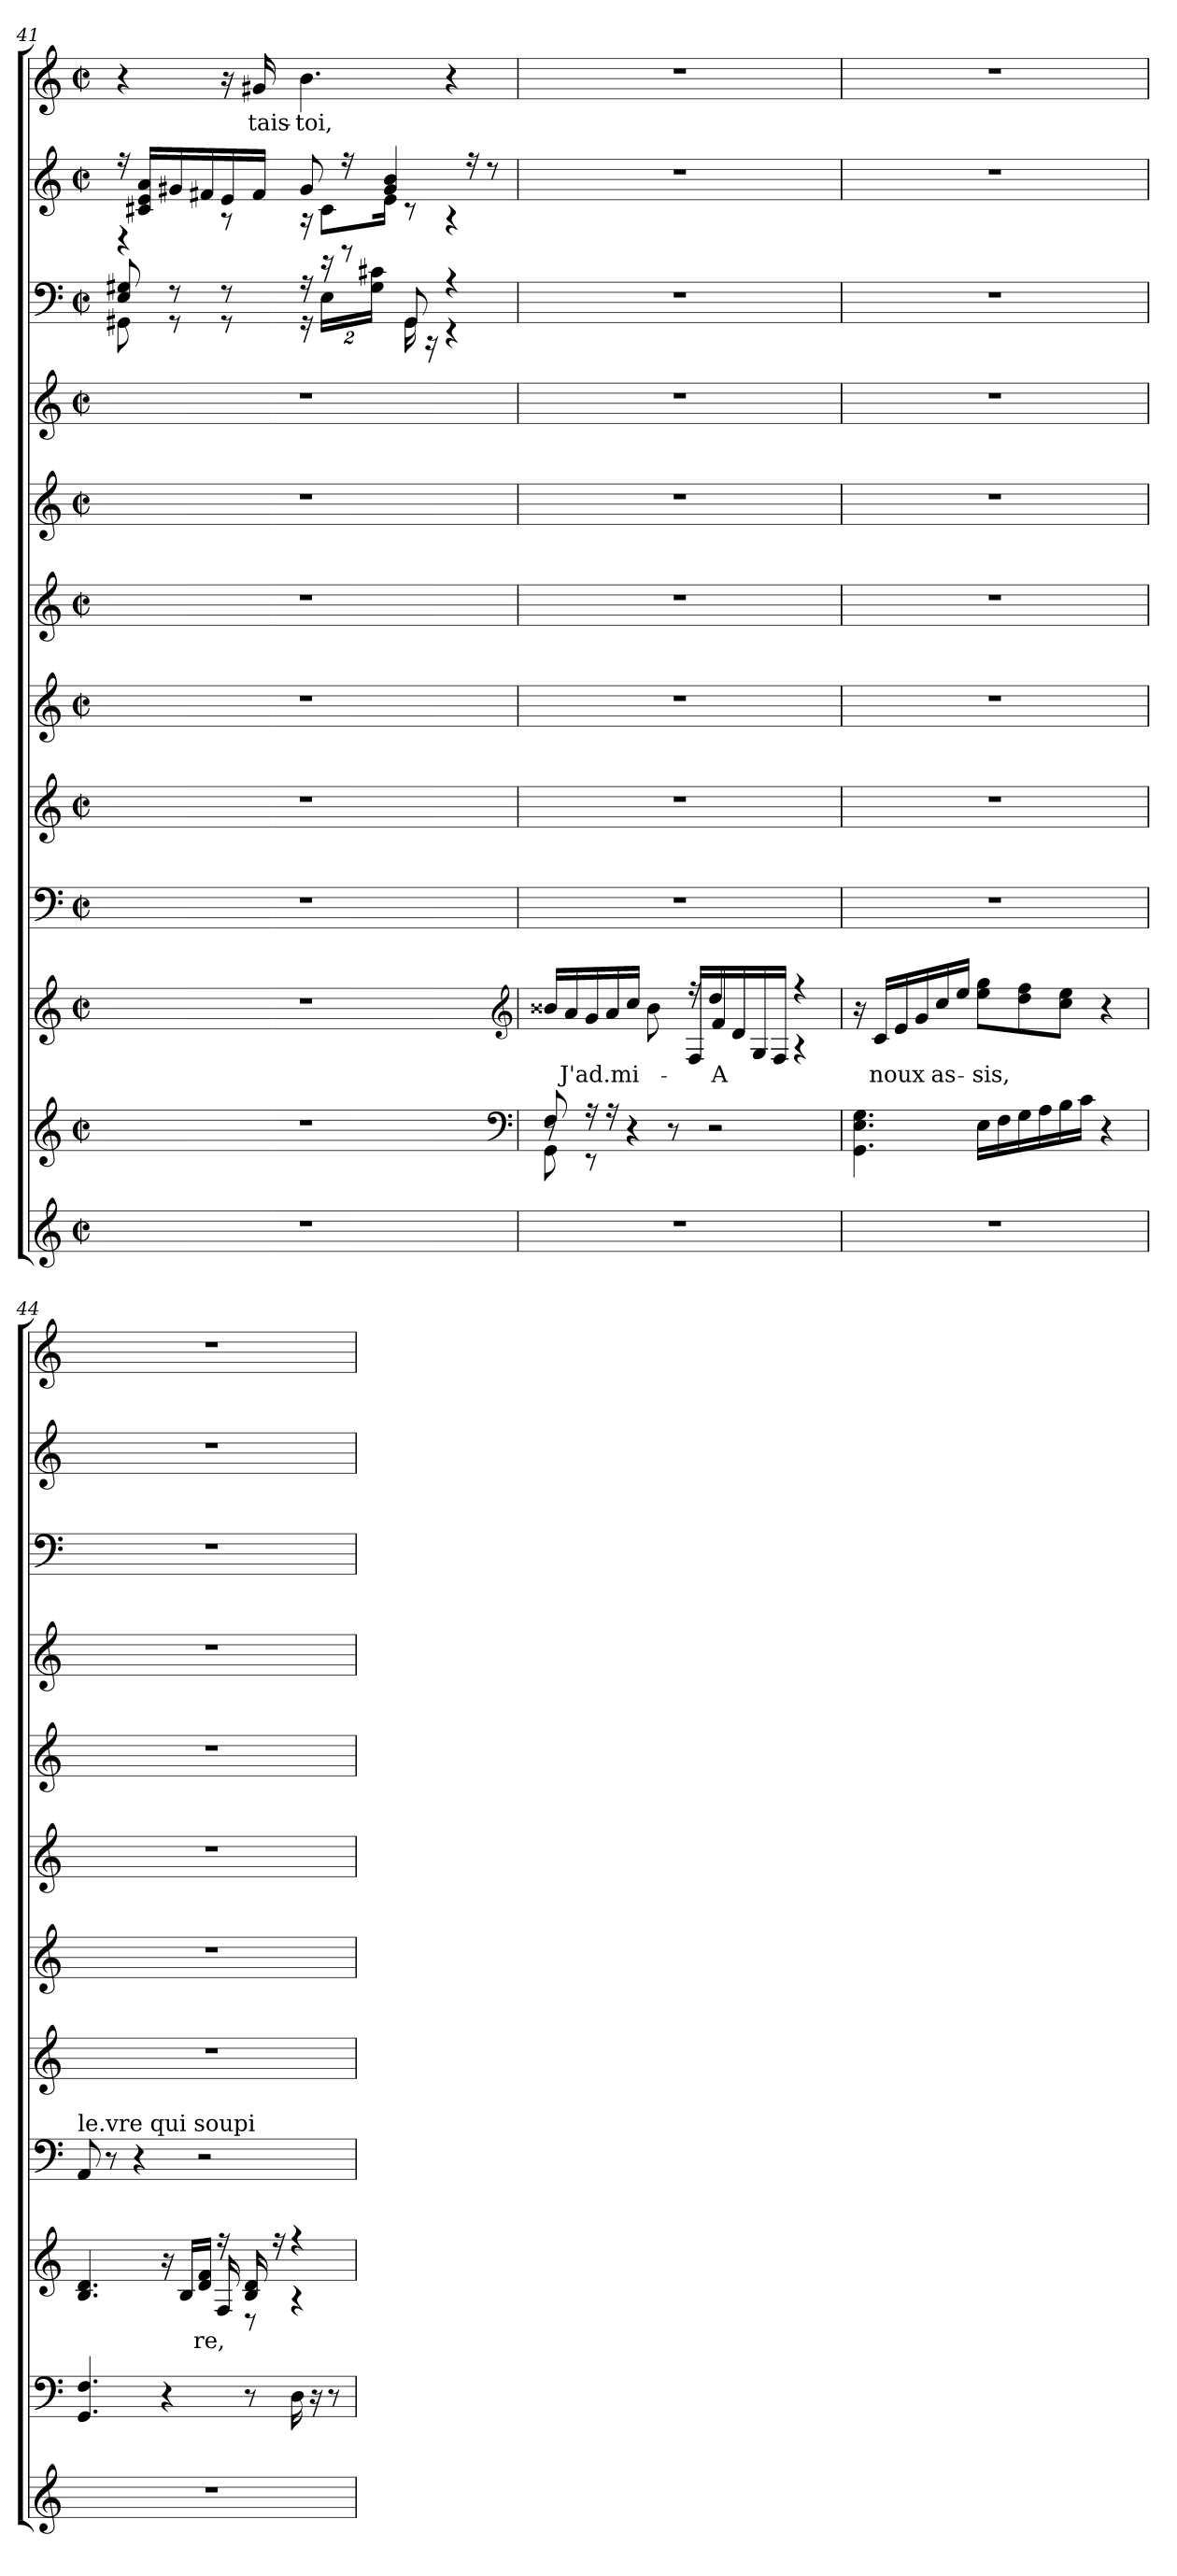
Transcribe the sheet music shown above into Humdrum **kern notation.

**kern	**kern	**kern	**text	**kern	**kern	**kern	**kern	**kern	**kern	**kern	**kern	**kern	**text
*part12	*part11	*part10	*part10	*part9	*part8	*part7	*part6	*part5	*part4	*part3	*part2	*part1	*part1
*staff12	*staff11	*staff10	*staff10	*staff9	*staff8	*staff7	*staff6	*staff5	*staff4	*staff3	*staff2	*staff1	*staff1
*clefG2	*clefG2	*clefG2	*	*	*clefG2	*clefG2	*clefG2	*clefG2	*clefG2	*clefF4	*clefG2	*clefG2	*
*k[]	*k[]	*k[]	*	*k[]	*k[]	*k[]	*k[]	*k[]	*k[]	*k[]	*k[]	*k[]	*
*C:	*C:	*C:	*	*C:	*C:	*C:	*C:	*C:	*C:	*C:	*C:	*C:	*
*M2/2	*M2/2	*M2/2	*	*M2/2	*M2/2	*M2/2	*M2/2	*M2/2	*M2/2	*M2/2	*M2/2	*M2/2	*
*met(c|)	*met(c|)	*met(c|)	*	*met(c|)	*met(c|)	*met(c|)	*met(c|)	*met(c|)	*met(c|)	*met(c|)	*met(c|)	*met(c|)	*
=41	=41	=41	=41	=41	=41	=41	=41	=41	=41	=41	=41	=41	=41
*	*	*	*	*	*	*	*	*	*	*^	*^	*	*
1r	1r	1r	.	1r	1r	1r	1r	1r	1r	8E/ 8G#/	8GG#\	16r	4r	4r	.
.	.	.	.	.	.	.	.	.	.	.	.	16c#/ 16e/ 16a/LL	.	.	.
.	.	.	.	.	.	.	.	.	.	8r	8r	16g#/	.	.	.
.	.	.	.	.	.	.	.	.	.	.	.	16f#/	.	.	.
.	.	.	.	.	.	.	.	.	.	8r	8r	16e/	8r	16r	.
.	.	.	.	.	.	.	.	.	.	.	.	16f#/JJ	.	16g#/	tais-
.	.	.	.	.	.	.	.	.	.	16r	16r	8g#/	16r	4.b\	toi,
.	.	.	.	.	.	.	.	.	.	16r	32%3E\LL	.	8c#\L	.	.
.	.	.	.	.	.	.	.	.	.	8r	.	16r	.	.	.
.	.	.	.	.	.	.	.	.	.	.	32%3G#\ 32%3c#\JJ	.	.	.	.
.	.	.	.	.	.	.	.	.	.	.	.	4g#/ 4b/	16e\Jk	.	.
.	.	.	.	.	.	.	.	.	.	8GG#/	16GG#\	.	8r	.	.
.	.	.	.	.	.	.	.	.	.	.	16r	.	.	.	.
.	.	.	.	.	.	.	.	.	.	4r	4r	.	4r	4r	.
.	.	.	.	.	.	.	.	.	.	.	.	16r	.	.	.
.	.	.	.	.	.	.	.	.	.	.	.	8r	.	.	.
*	*	*	*	*	*	*	*	*	*	*v	*v	*	*	*	*
*	*	*	*	*	*	*	*	*	*	*	*v	*v	*	*
*	*clefF4	*clefG2	*	*	*	*	*	*	*	*	*	*	*
!!LO:LB:g=z
=42	=42	=42	=42	=42	=42	=42	=42	=42	=42	=42	=42	=42	=42
*	*^	*^	*	*	*	*	*	*	*	*	*	*	*
*	*	*^	*	*	*	*	*	*	*	*	*	*	*	*	*
1r	8F/	8GG\	8r	16b##X/LL	4ryy	.	1r	1r	1r	1r	1r	1r	1r	1r	1r	.
.	.	.	.	16a/	.	J'ad.mi-	.	.	.	.	.	.	.	.	.	.
.	16r	8r	8ryy	16g/	.	.	.	.	.	.	.	.	.	.	.	.
.	16r	.	.	16a/	.	.	.	.	.	.	.	.	.	.	.	.
.	4r	4r	8ryy	16cc/JJ	8ryy	.	.	.	.	.	.	.	.	.	.	.
.	.	.	.	8b##\	.	.	.	.	.	.	.	.	.	.	.	.
.	.	.	8r	.	16ryy	.	.	.	.	.	.	.	.	.	.	.
.	.	.	.	16r	16F/LL	.	.	.	.	.	.	.	.	.	.	.
.	2r	2r	2r	4dd/	16f\	A	.	.	.	.	.	.	.	.	.	.
.	.	.	.	.	16d\	.	.	.	.	.	.	.	.	.	.	.
.	.	.	.	.	16G/	.	.	.	.	.	.	.	.	.	.	.
.	.	.	.	.	16F/JJ	.	.	.	.	.	.	.	.	.	.	.
.	.	.	.	4r	4r	.	.	.	.	.	.	.	.	.	.	.
*	*v	*v	*v	*	*	*	*	*	*	*	*	*	*	*	*	*
*	*	*v	*v	*	*	*	*	*	*	*	*	*	*	*
=43	=43	=43	=43	=43	=43	=43	=43	=43	=43	=43	=43	=43	=43
1r	4.GG\ 4.E\ 4.G\	16r	.	1r	1r	1r	1r	1r	1r	1r	1r	1r	.
.	.	16c/LL	noux	.	.	.	.	.	.	.	.	.	.
.	.	16e/	.	.	.	.	.	.	.	.	.	.	.
.	.	16g/	.	.	.	.	.	.	.	.	.	.	.
.	.	16cc/	as-	.	.	.	.	.	.	.	.	.	.
.	.	16ee/JJ	.	.	.	.	.	.	.	.	.	.	.
.	16E\LL	8ee\ 8gg\L	sis,	.	.	.	.	.	.	.	.	.	.
.	16F\	.	.	.	.	.	.	.	.	.	.	.	.
.	16G\	8dd\ 8ff\	.	.	.	.	.	.	.	.	.	.	.
.	16A\	.	.	.	.	.	.	.	.	.	.	.	.
.	16B\	8cc\ 8ee\J	.	.	.	.	.	.	.	.	.	.	.
.	16c\JJ	.	.	.	.	.	.	.	.	.	.	.	.
.	4r	4r	.	.	.	.	.	.	.	.	.	.	.
=44	=44	=44	=44	=44	=44	=44	=44	=44	=44	=44	=44	=44	=44
*	*	*^	*	*	*	*	*	*	*	*	*	*	*
!	!	!	!	!	!LO:TX:t=le.vre qui soupi	!	!	!	!	!	!	!	!	!
1r	4.GG/ 4.F/	4.B/ 4.d/	2ryy	.	8AA/	1r	1r	1r	1r	1r	1r	1r	1r	.
.	.	.	.	.	8r	.	.	.	.	.	.	.	.	.
.	.	.	.	.	4r	.	.	.	.	.	.	.	.	.
.	4r	16r	.	.	.	.	.	.	.	.	.	.	.	.
.	.	16B/LL	.	.	.	.	.	.	.	.	.	.	.	.
.	.	16d/ 16f/JJ	16ryy	re,	2r	.	.	.	.	.	.	.	.	.
.	.	16r	16F/	.	.	.	.	.	.	.	.	.	.	.
.	8r	16B/ 16d/	8r	.	.	.	.	.	.	.	.	.	.	.
.	.	16r	.	.	.	.	.	.	.	.	.	.	.	.
.	16D\	4r	4r	.	.	.	.	.	.	.	.	.	.	.
.	16r	.	.	.	.	.	.	.	.	.	.	.	.	.
.	8r	.	.	.	.	.	.	.	.	.	.	.	.	.
*	*	*v	*v	*	*	*	*	*	*	*	*	*	*	*
=	=	=	=	=	=	=	=	=	=	=	=	=	=
*-	*-	*-	*-	*-	*-	*-	*-	*-	*-	*-	*-	*-	*-
